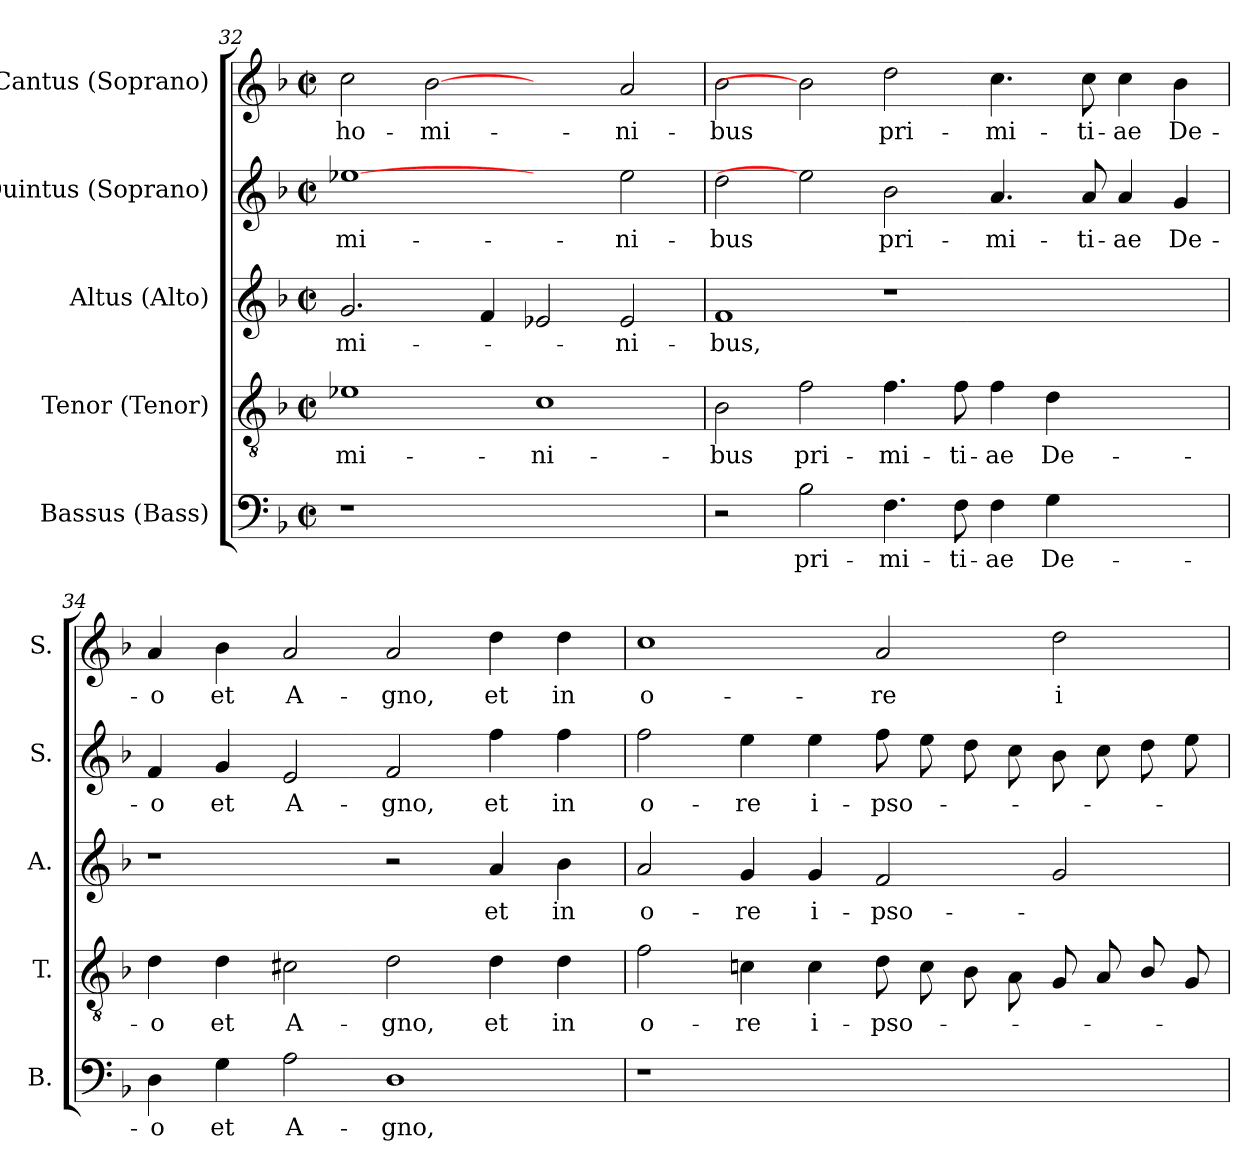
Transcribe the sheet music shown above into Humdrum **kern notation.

**kern	**text	**kern	**text	**kern	**text	**kern	**text	**kern	**text
*part5	*part5	*part4	*part4	*part3	*part3	*part2	*part2	*part1	*part1
*staff5	*staff5	*staff4	*staff4	*staff3	*staff3	*staff2	*staff2	*staff1	*staff1
*I"Bassus (Bass)	*	*I"Tenor (Tenor)	*	*I"Altus (Alto)	*	*I"Quintus (Soprano)	*	*I"Cantus (Soprano)	*
*I'B.	*	*I'T.	*	*I'A.	*	*I'S.	*	*I'S.	*
*clefF4	*	*clefGv2	*	*clefG2	*	*clefG2	*	*clefG2	*
*	*	*ITrd7c12	*	*	*	*	*	*	*
*k[b-]	*	*k[b-]	*	*k[b-]	*	*k[b-]	*	*k[b-]	*
*F:	*	*F:	*	*F:	*	*F:	*	*F:	*
*M2/2	*	*M2/2	*	*M2/2	*	*M2/2	*	*M2/2	*
*met(c|)	*	*met(c|)	*	*met(c|)	*	*met(c|)	*	*met(c|)	*
=32	=32	=32	=32	=32	=32	=32	=32	=32	=32
!LO:N:vis=1	!	!	!	!	!	!	!	!	!
!	!	!	!LO:LY:b:color=#000000	!	!	!	!	!	!
!	!	!	!	!	!LO:LY:b:color=#000000	!	!	!	!
!	!	!	!	!	!	!	!LO:LY:b:color=#000000	!	!
!	!	!	!	!	!	!	!	!	!LO:LY:b:color=#000000
1r	.	1E-Xi	-mi-	2.gi/	-mi-	[1ee-Xi	-mi-	2cci\	ho-
!	!	!	!	!	!	!	!	!	!LO:LY:b:color=#000000
.	.	.	.	.	.	.	.	[2b-i	-mi-
.	.	.	.	4fi/	.	.	.	.	.
!	!	!	!LO:LY:b:color=#000000	!	!	!	!	!	!
1ryy	.	1Ci	-ni-	2e-Xi/	.	2ryy	.	2ryy	.
!	!	!	!	!	!LO:LY:b:color=#000000	!	!	!	!
!	!	!	!	!	!	!	!LO:LY:b:color=#000000	!	!
!	!	!	!	!	!	!	!	!	!LO:LY:b:color=#000000
.	.	.	.	2e-i/	-ni-	2ee-i\	-ni-	2ai/	-ni-
!!LO:PB:g=z
=33	=33	=33	=33	=33	=33	=33	=33	=33	=33
!	!	!	!LO:LY:b:color=#000000	!	!	!	!	!	!
!	!	!	!	!	!LO:LY:b:color=#000000	!	!	!	!
!	!	!	!	!	!	!	!LO:LY:b:color=#000000	!	!
!	!	!	!	!	!	!	!	!	!LO:LY:b:color=#000000
2r	.	2BB-i\	-bus	1fi	-bus,	2ddi\	-bus	2b-i\	-bus
!	!LO:LY:b:color=#000000	!	!	!	!	!	!	!	!
!	!	!	!LO:LY:b:color=#000000	!	!	!	!	!	!
2B-i\	pri-	2Fi\	pri-	.	.	2ee-i]	.	2b-i]	.
!	!LO:LY:b:color=#000000	!	!	!	!	!	!	!	!
!	!	!	!LO:LY:b:color=#000000	!	!	!	!	!	!
!	!	!	!	!	!	!	!LO:LY:b:color=#000000	!	!
!	!	!	!	!	!	!	!	!	!LO:LY:b:color=#000000
4.Fi\	-mi-	4.Fi\	-mi-	1r	.	2b-i\	pri-	2ddi\	pri-
!	!LO:LY:b:color=#000000	!	!	!	!	!	!	!	!
!	!	!	!LO:LY:b:color=#000000	!	!	!	!	!	!
8Fi\	-ti-	8Fi\	-ti-	.	.	.	.	.	.
!	!LO:LY:b:color=#000000	!	!	!	!	!	!	!	!
!	!	!	!LO:LY:b:color=#000000	!	!	!	!	!	!
!	!	!	!	!	!	!	!LO:LY:b:color=#000000	!	!
!	!	!	!	!	!	!	!	!	!LO:LY:b:color=#000000
4Fi\	-ae	4Fi\	-ae	.	.	4.ai/	-mi-	4.cci\	-mi-
!	!LO:LY:b:color=#000000	!	!	!	!	!	!	!	!
!	!	!	!LO:LY:b:color=#000000	!	!	!	!	!	!
4Gi\	De-	4Di\	De-	.	.	.	.	.	.
!	!	!	!	!	!	!	!LO:LY:b:color=#000000	!	!
!	!	!	!	!	!	!	!	!	!LO:LY:b:color=#000000
.	.	.	.	.	.	8ai/	-ti-	8cci\	-ti-
!	!	!	!	!	!	!	!LO:LY:b:color=#000000	!	!
!	!	!	!	!	!	!	!	!	!LO:LY:b:color=#000000
2ryy	.	2ryy	.	2ryy	.	4ai/	-ae	4cci\	-ae
!	!	!	!	!	!	!	!LO:LY:b:color=#000000	!	!
!	!	!	!	!	!	!	!	!	!LO:LY:b:color=#000000
.	.	.	.	.	.	4gi/	De-	4b-i\	De-
=34	=34	=34	=34	=34	=34	=34	=34	=34	=34
!	!LO:LY:b:color=#000000	!	!	!	!	!	!	!	!
!	!	!	!LO:LY:b:color=#000000	!	!	!	!	!	!
!	!	!	!	!	!	!	!LO:LY:b:color=#000000	!	!
!	!	!	!	!	!	!	!	!	!LO:LY:b:color=#000000
4Di\	-o	4Di\	-o	1r	.	4fi/	-o	4ai/	-o
!	!LO:LY:b:color=#000000	!	!	!	!	!	!	!	!
!	!	!	!LO:LY:b:color=#000000	!	!	!	!	!	!
!	!	!	!	!	!	!	!LO:LY:b:color=#000000	!	!
!	!	!	!	!	!	!	!	!	!LO:LY:b:color=#000000
4Gi\	et	4Di\	et	.	.	4gi/	et	4b-i\	et
!	!LO:LY:b:color=#000000	!	!	!	!	!	!	!	!
!	!	!	!LO:LY:b:color=#000000	!	!	!	!	!	!
!	!	!	!	!	!	!	!LO:LY:b:color=#000000	!	!
!	!	!	!	!	!	!	!	!	!LO:LY:b:color=#000000
2Ai\	A-	2C#Xi\	A-	.	.	2ei/	A-	2ai/	A-
!	!LO:LY:b:color=#000000	!	!	!	!	!	!	!	!
!	!	!	!LO:LY:b:color=#000000	!	!	!	!	!	!
!	!	!	!	!	!	!	!LO:LY:b:color=#000000	!	!
!	!	!	!	!	!	!	!	!	!LO:LY:b:color=#000000
1Di	-gno,	2Di\	-gno,	2r	.	2fi/	-gno,	2ai/	-gno,
!	!	!	!LO:LY:b:color=#000000	!	!	!	!	!	!
!	!	!	!	!	!LO:LY:b:color=#000000	!	!	!	!
!	!	!	!	!	!	!	!LO:LY:b:color=#000000	!	!
!	!	!	!	!	!	!	!	!	!LO:LY:b:color=#000000
.	.	4Di\	et	4ai/	et	4ffi\	et	4ddi\	et
!	!	!	!LO:LY:b:color=#000000	!	!	!	!	!	!
!	!	!	!	!	!LO:LY:b:color=#000000	!	!	!	!
!	!	!	!	!	!	!	!LO:LY:b:color=#000000	!	!
!	!	!	!	!	!	!	!	!	!LO:LY:b:color=#000000
.	.	4Di\	in	4b-i\	in	4ffi\	in	4ddi\	in
=35	=35	=35	=35	=35	=35	=35	=35	=35	=35
!LO:N:vis=1	!	!	!	!	!	!	!	!	!
!	!	!	!LO:LY:b:color=#000000	!	!	!	!	!	!
!	!	!	!	!	!LO:LY:b:color=#000000	!	!	!	!
!	!	!	!	!	!	!	!LO:LY:b:color=#000000	!	!
!	!	!	!	!	!	!	!	!	!LO:LY:b:color=#000000
1r	.	2Fi\	o-	2ai/	o-	2ffi\	o-	1cci	o-
!	!	!	!LO:LY:b:color=#000000	!	!	!	!	!	!
!	!	!	!	!	!LO:LY:b:color=#000000	!	!	!	!
!	!	!	!	!	!	!	!LO:LY:b:color=#000000	!	!
.	.	4Cni\	-re	4gi/	-re	4eei\	-re	.	.
!	!	!	!LO:LY:b:color=#000000	!	!	!	!	!	!
!	!	!	!	!	!LO:LY:b:color=#000000	!	!	!	!
!	!	!	!	!	!	!	!LO:LY:b:color=#000000	!	!
.	.	4Ci\	i-	4gi/	i-	4eei\	i-	.	.
!	!	!	!LO:LY:b:color=#000000	!	!	!	!	!	!
!	!	!	!	!	!LO:LY:b:color=#000000	!	!	!	!
!	!	!	!	!	!	!	!LO:LY:b:color=#000000	!	!
!	!	!	!	!	!	!	!	!	!LO:LY:b:color=#000000
1ryy	.	8Di\	-pso-	2fi/	-pso-	8ffi\	-pso-	2ai/	-re
.	.	8Ci\	.	.	.	8eei\	.	.	.
.	.	8BB-i\	.	.	.	8ddi\	.	.	.
.	.	8AAi\	.	.	.	8cci\	.	.	.
!	!	!	!	!	!	!	!	!	!LO:LY:b:color=#000000
.	.	8GGi/	.	2gi/	.	8b-i\	.	2ddi\	i-
.	.	8AAi/	.	.	.	8cci\	.	.	.
.	.	8BB-i/	.	.	.	8ddi\	.	.	.
.	.	8GGi/	.	.	.	8eei\	.	.	.
=	=	=	=	=	=	=	=	=	=
*-	*-	*-	*-	*-	*-	*-	*-	*-	*-
